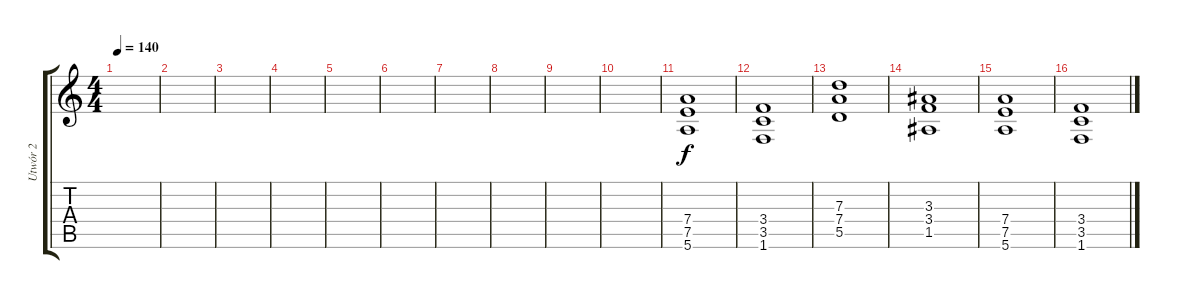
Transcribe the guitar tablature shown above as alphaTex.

\track ("Utwór 2" "Utwór 2") {instrument distortionguitar}
\staff {score tabs}
\tuning (E4 B3 G3 D3 A2 E2) {hide}
\ts (4 4)
\tempo 140
\clef g2
\ks c
|
|
|
|
|
|
|
|
|
|
(7.4 7.5 5.6).1 |
(3.4 3.5 1.6).1 |
(7.3 7.4 5.5).1 |
(3.3 3.4 1.5).1 |
(7.4 7.5 5.6).1 |
(3.4 3.5 1.6).1
